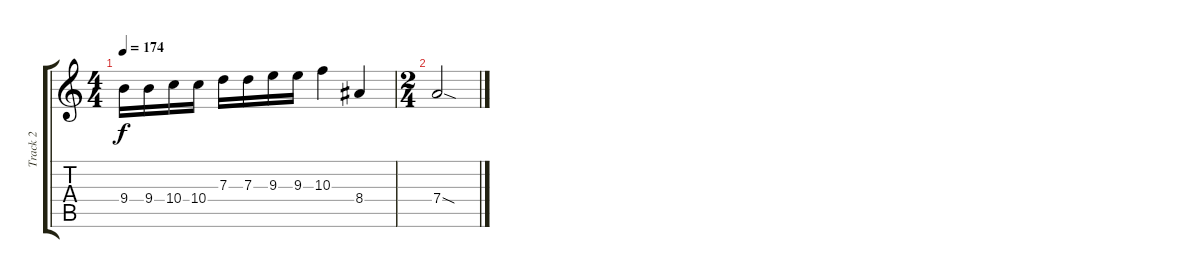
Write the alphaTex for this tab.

\track ("Track 2" "Track 2") {instrument overdrivenguitar}
\staff {score tabs}
\tuning (E4 B3 G3 D3 A2 E2) {hide}
\ts (4 4)
\tempo 174
\clef g2
\ks c
9.4.16{dy f} 9.4.16 10.4.16 10.4.16 7.3.16 7.3.16 9.3.16 9.3.16 10.3.4 8.4.4 |
\ts (2 4)
7.4{sod}.2
